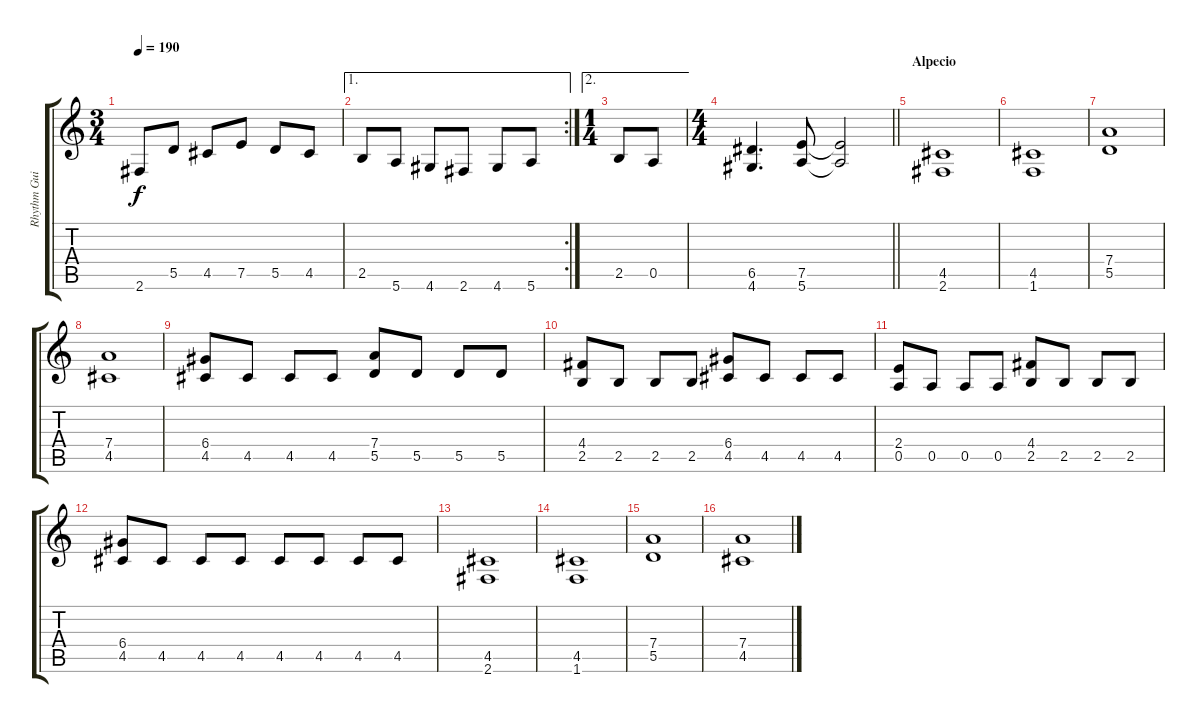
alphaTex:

\track ("Rhythm Guitar" "Rhythm Gui") {instrument distortionguitar}
\staff {score tabs}
\tuning (E4 B3 G3 D3 A2 E2) {hide}
\ts (3 4)
\tempo 190
\clef g2
\ks c
2.6.8{dy f} 5.5.8 4.5.8 7.5.8 5.5.8 4.5.8 |
\ae 1
\rc 2
2.5.8 5.6.8 4.6.8 2.6.8 4.6.8 5.6.8 |
\ae 2
\ts (1 4)
2.5.8 0.5.8 |
\ts (4 4)
\barLineRight lightlight
(6.5 4.6).4{d} (7.5 5.6).8 (7.5{t} 5.6{t}).2 |
\section ("" "Alpecio")
(4.5 2.6).1 |
(4.5 1.6).1 |
(7.4 5.5).1 |
(7.4 4.5).1 |
(6.4 4.5).8 4.5.8 4.5.8 4.5.8 (7.4 5.5).8 5.5.8 5.5.8 5.5.8 |
(4.4 2.5).8 2.5.8 2.5.8 2.5.8 (6.4 4.5).8 4.5.8 4.5.8 4.5.8 |
(2.4 0.5).8 0.5.8 0.5.8 0.5.8 (4.4 2.5).8 2.5.8 2.5.8 2.5.8 |
(6.4 4.5).8 4.5.8 4.5.8 4.5.8 4.5.8 4.5.8 4.5.8 4.5.8 |
(4.5 2.6).1 |
(4.5 1.6).1 |
(7.4 5.5).1 |
(7.4 4.5).1
